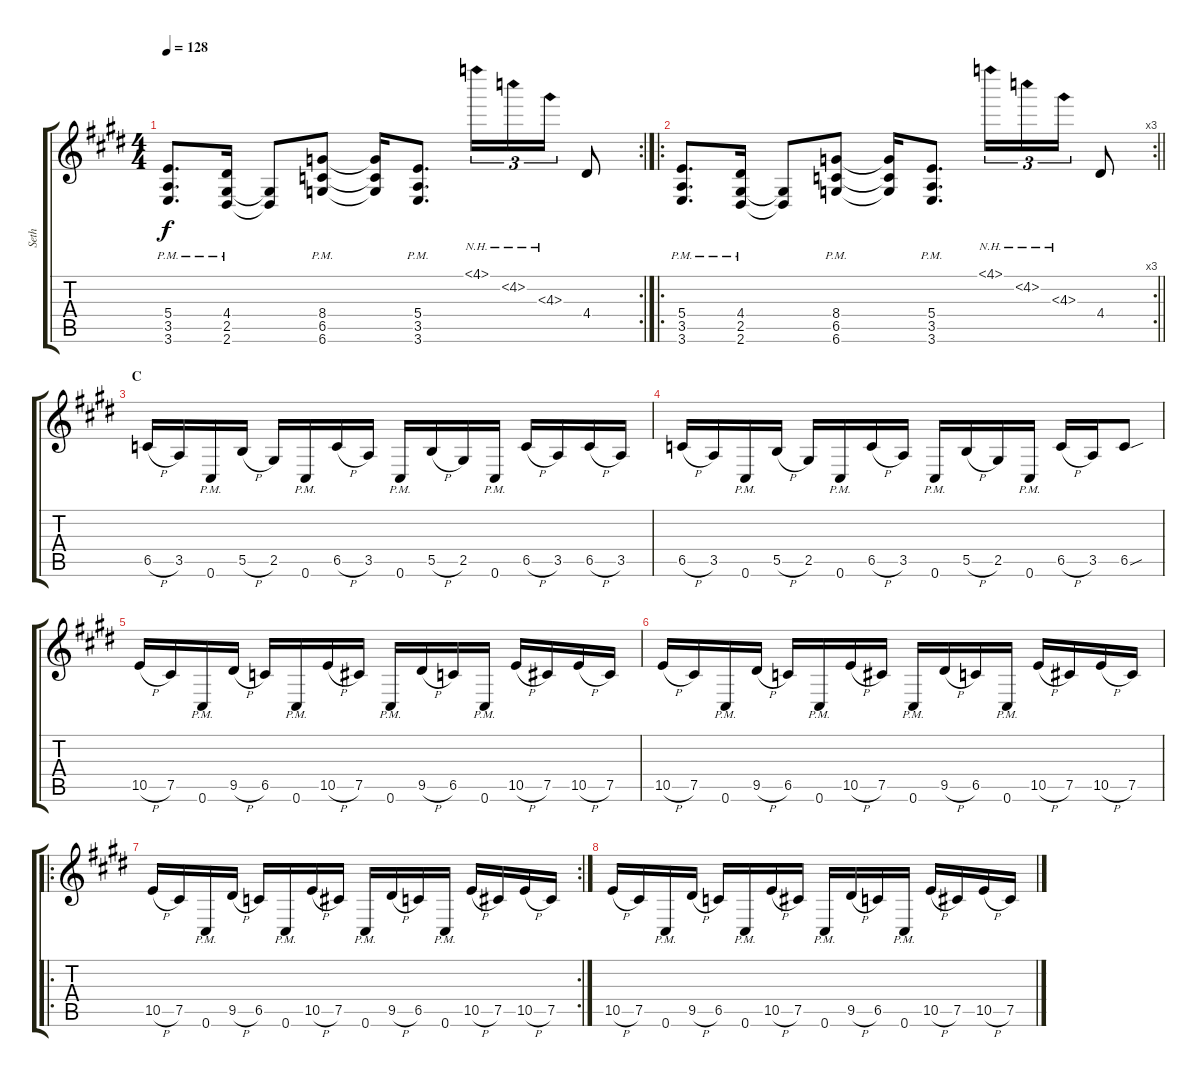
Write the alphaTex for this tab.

\track ("Seth" "Seth") {instrument distortionguitar}
\staff {score tabs}
\tuning (Db4 Ab3 E3 B2 Gb2 Db2) {hide}
\rc 2
\ts (4 4)
\tempo 128
\clef g2
\ks c#minor
(5.4 3.5 3.6{pm}).8{d dy f} (4.4 2.5 2.6{pm}).16 (2.5{t} 2.6{t}).8 (8.4 6.5 6.6{pm}).8 (8.4{t} 6.5{t} 6.6{t}).16 (5.4 3.5 3.6{pm}).8{d} 4.1{nh}.16{tu (3 2)} 4.2{nh}.16{tu (3 2)} 4.3{nh}.16{tu (3 2)} 4.4.8 |
\ro
\rc 3
\barLineRight lightlight
(5.4 3.5 3.6{pm}).8{d} (4.4 2.5 2.6{pm}).16 (2.5{t} 2.6{t}).8 (8.4 6.5 6.6{pm}).8 (8.4{t} 6.5{t} 6.6{t}).16 (5.4 3.5 3.6{pm}).8{d} 4.1{nh}.16{tu (3 2)} 4.2{nh}.16{tu (3 2)} 4.3{nh}.16{tu (3 2)} 4.4.8 |
\section ("" "C")
6.5{h}.16 3.5.16 0.6{pm}.16 5.5{h}.16 2.5.16 0.6{pm}.16 6.5{h}.16 3.5.16 0.6{pm}.16 5.5{h}.16 2.5.16 0.6{pm}.16 6.5{h}.16 3.5.16 6.5{h}.16 3.5.16 |
6.5{h}.16 3.5.16 0.6{pm}.16 5.5{h}.16 2.5.16 0.6{pm}.16 6.5{h}.16 3.5.16 0.6{pm}.16 5.5{h}.16 2.5.16 0.6{pm}.16 6.5{h}.16 3.5.16 6.5{sou}.8 |
10.5{h}.16 7.5.16 0.6{pm}.16 9.5{h}.16 6.5.16 0.6{pm}.16 10.5{h}.16 7.5.16 0.6{pm}.16 9.5{h}.16 6.5.16 0.6{pm}.16 10.5{h}.16 7.5.16 10.5{h}.16 7.5.16 |
10.5{h}.16 7.5.16 0.6{pm}.16 9.5{h}.16 6.5.16 0.6{pm}.16 10.5{h}.16 7.5.16 0.6{pm}.16 9.5{h}.16 6.5.16 0.6{pm}.16 10.5{h}.16 7.5.16 10.5{h}.16 7.5.16 |
\ro
\rc 2
10.5{h}.16 7.5.16 0.6{pm}.16 9.5{h}.16 6.5.16 0.6{pm}.16 10.5{h}.16 7.5.16 0.6{pm}.16 9.5{h}.16 6.5.16 0.6{pm}.16 10.5{h}.16 7.5.16 10.5{h}.16 7.5.16 |
10.5{h}.16 7.5.16 0.6{pm}.16 9.5{h}.16 6.5.16 0.6{pm}.16 10.5{h}.16 7.5.16 0.6{pm}.16 9.5{h}.16 6.5.16 0.6{pm}.16 10.5{h}.16 7.5.16 10.5{h}.16 7.5.16
